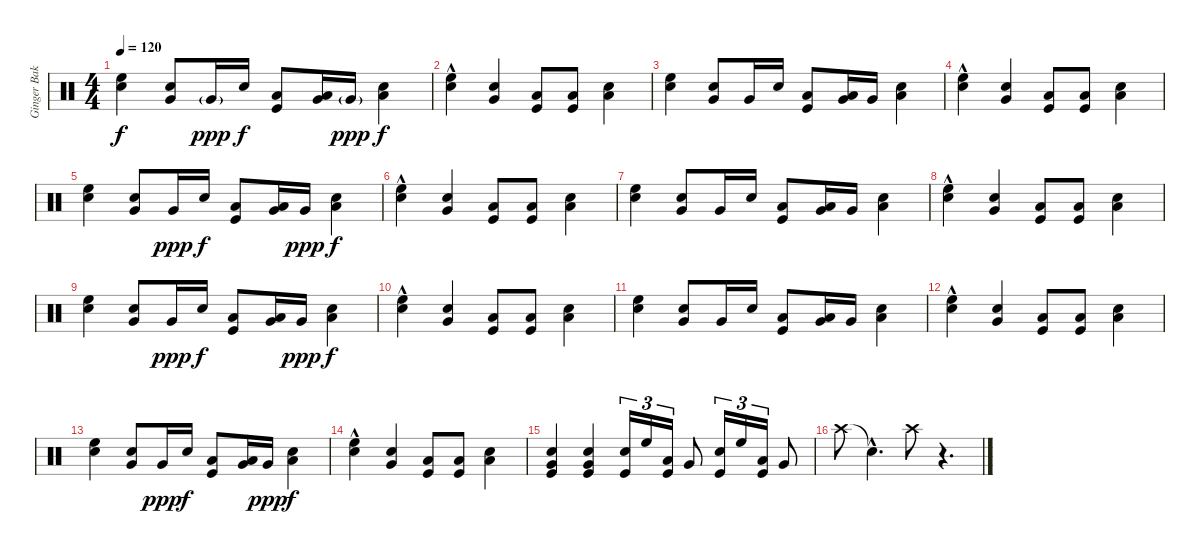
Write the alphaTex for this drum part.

\track ("Ginger Baker" "Ginger Bak") {instrument percussion}
\staff {score}
\articulation defaults
\ts (4 4)
\tempo 120
\clef neutral
\ks c
("Electric Snare (hit)" "High Floor Tom (hit)").4{dy f} ("Electric Snare (hit)" "Very Low Tom (hit)").8 "Very Low Tom (hit)"{g}.16{dy ppp} "Electric Snare (hit)".16{dy f} ("Low Tom (hit)" "Kick (hit)").8 ("Low Tom (hit)" "Very Low Tom (hit)").16 "Very Low Tom (hit)"{g}.16{dy ppp} ("Snare (hit) 2" "Low Tom (hit)").4{dy f} |
("Electric Snare (hit)"{hac} "High Floor Tom (hit)").4 ("Electric Snare (hit)" "Very Low Tom (hit)").4 ("Low Tom (hit)" "Kick (hit)").8 ("Low Tom (hit)" "Kick (hit)").8 ("Snare (hit) 2" "Low Tom (hit)").4 |
("Electric Snare (hit)" "High Floor Tom (hit)").4 ("Electric Snare (hit)" "Very Low Tom (hit)").8 "Very Low Tom (hit)".16 "Electric Snare (hit)".16 ("Low Tom (hit)" "Kick (hit)").8 ("Low Tom (hit)" "Very Low Tom (hit)").16 "Very Low Tom (hit)".16 ("Snare (hit) 2" "Low Tom (hit)").4 |
("Electric Snare (hit)"{hac} "High Floor Tom (hit)").4 ("Electric Snare (hit)" "Very Low Tom (hit)").4 ("Low Tom (hit)" "Kick (hit)").8 ("Low Tom (hit)" "Kick (hit)").8 ("Snare (hit) 2" "Low Tom (hit)").4 |
("Electric Snare (hit)" "High Floor Tom (hit)").4 ("Electric Snare (hit)" "Very Low Tom (hit)").8 "Very Low Tom (hit)".16{dy ppp} "Electric Snare (hit)".16{dy f} ("Low Tom (hit)" "Kick (hit)").8 ("Low Tom (hit)" "Very Low Tom (hit)").16 "Very Low Tom (hit)".16{dy ppp} ("Snare (hit) 2" "Low Tom (hit)").4{dy f} |
("Electric Snare (hit)"{hac} "High Floor Tom (hit)").4 ("Electric Snare (hit)" "Very Low Tom (hit)").4 ("Low Tom (hit)" "Kick (hit)").8 ("Low Tom (hit)" "Kick (hit)").8 ("Snare (hit) 2" "Low Tom (hit)").4 |
("Electric Snare (hit)" "High Floor Tom (hit)").4 ("Electric Snare (hit)" "Very Low Tom (hit)").8 "Very Low Tom (hit)".16 "Electric Snare (hit)".16 ("Low Tom (hit)" "Kick (hit)").8 ("Low Tom (hit)" "Very Low Tom (hit)").16 "Very Low Tom (hit)".16 ("Snare (hit) 2" "Low Tom (hit)").4 |
("Electric Snare (hit)"{hac} "High Floor Tom (hit)").4 ("Electric Snare (hit)" "Very Low Tom (hit)").4 ("Low Tom (hit)" "Kick (hit)").8 ("Low Tom (hit)" "Kick (hit)").8 ("Snare (hit) 2" "Low Tom (hit)").4 |
("Electric Snare (hit)" "High Floor Tom (hit)").4 ("Electric Snare (hit)" "Very Low Tom (hit)").8 "Very Low Tom (hit)".16{dy ppp} "Electric Snare (hit)".16{dy f} ("Low Tom (hit)" "Kick (hit)").8 ("Low Tom (hit)" "Very Low Tom (hit)").16 "Very Low Tom (hit)".16{dy ppp} ("Snare (hit) 2" "Low Tom (hit)").4{dy f} |
("Electric Snare (hit)"{hac} "High Floor Tom (hit)").4 ("Electric Snare (hit)" "Very Low Tom (hit)").4 ("Low Tom (hit)" "Kick (hit)").8 ("Low Tom (hit)" "Kick (hit)").8 ("Snare (hit) 2" "Low Tom (hit)").4 |
("Electric Snare (hit)" "High Floor Tom (hit)").4 ("Electric Snare (hit)" "Very Low Tom (hit)").8 "Very Low Tom (hit)".16 "Electric Snare (hit)".16 ("Low Tom (hit)" "Kick (hit)").8 ("Low Tom (hit)" "Very Low Tom (hit)").16 "Very Low Tom (hit)".16 ("Snare (hit) 2" "Low Tom (hit)").4 |
("Electric Snare (hit)"{hac} "High Floor Tom (hit)").4 ("Electric Snare (hit)" "Very Low Tom (hit)").4 ("Low Tom (hit)" "Kick (hit)").8 ("Low Tom (hit)" "Kick (hit)").8 ("Snare (hit) 2" "Low Tom (hit)").4 |
("Electric Snare (hit)" "High Floor Tom (hit)").4 ("Electric Snare (hit)" "Very Low Tom (hit)").8 "Very Low Tom (hit)".16{dy ppp} "Electric Snare (hit)".16{dy f} ("Low Tom (hit)" "Kick (hit)").8 ("Low Tom (hit)" "Very Low Tom (hit)").16 "Very Low Tom (hit)".16{dy ppp} ("Snare (hit) 2" "Low Tom (hit)").4{dy f} |
("Electric Snare (hit)"{hac} "High Floor Tom (hit)").4 ("Electric Snare (hit)" "Very Low Tom (hit)").4 ("Low Tom (hit)" "Kick (hit)").8 ("Low Tom (hit)" "Kick (hit)").8 ("Snare (hit) 2" "Low Tom (hit)").4 |
("Snare (hit) 2" "Very Low Tom (hit)" "Kick (hit)").4 ("Snare (hit) 2" "Very Low Tom (hit)" "Kick (hit)").4 ("Electric Snare (hit)" "Kick (hit)").16{tu (3 2)} "High Floor Tom (hit)".16{tu (3 2)} ("Low Tom (hit)" "Kick (hit)").16{tu (3 2)} "Very Low Tom (hit)".8 ("Electric Snare (hit)" "Kick (hit)").16{tu (3 2)} "High Floor Tom (hit)".16{tu (3 2)} ("Low Tom (hit)" "Kick (hit)").16{tu (3 2)} "Very Low Tom (hit)".8 |
"Crash high (hit)".8 "Snare (hit)"{hac t}.4{d} "Crash high (hit)".8 r.4{d}
